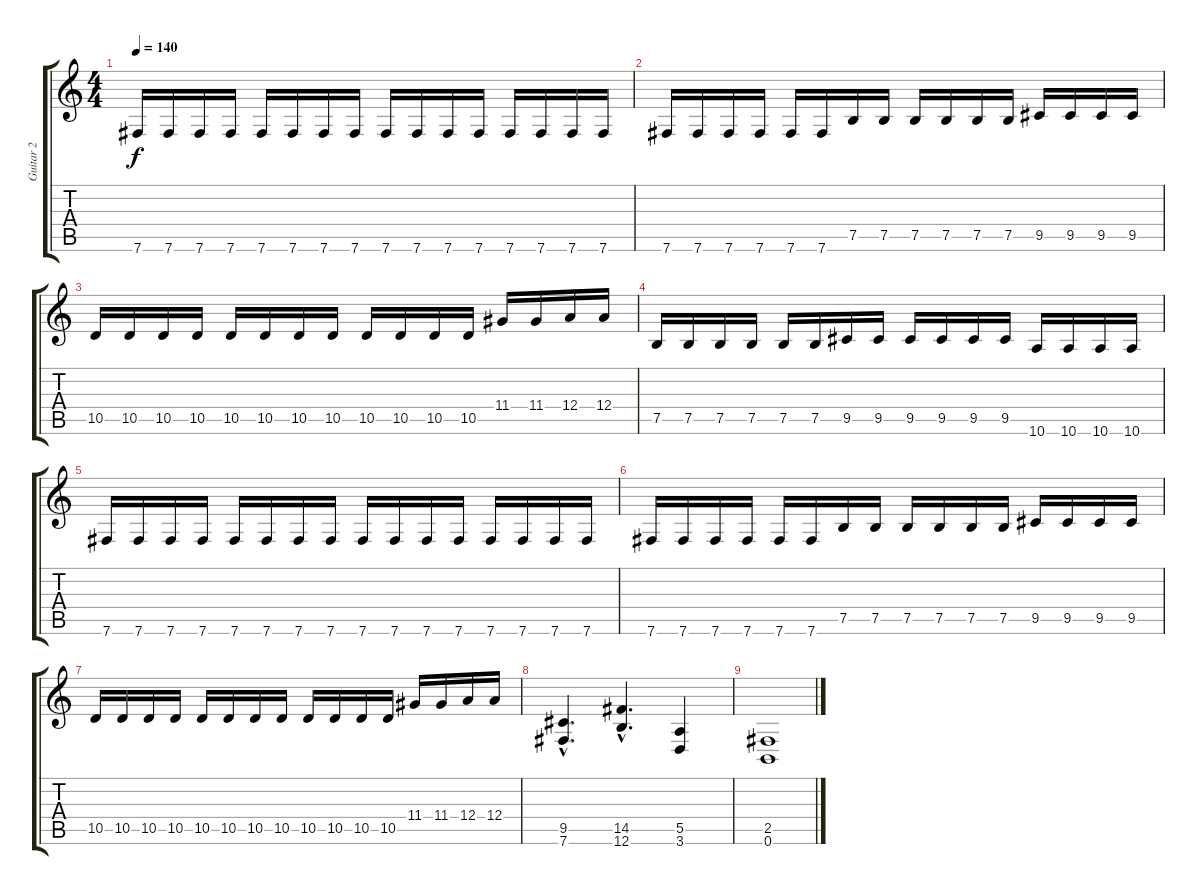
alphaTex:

\track ("Guitar 2" "Guitar 2") {instrument distortionguitar}
\staff {score tabs}
\tuning (B3 Gb3 D3 A2 E2 B1) {hide}
\ts (4 4)
\tempo 140
\clef g2
\ks c
7.6.16{dy f} 7.6.16 7.6.16 7.6.16 7.6.16 7.6.16 7.6.16 7.6.16 7.6.16 7.6.16 7.6.16 7.6.16 7.6.16 7.6.16 7.6.16 7.6.16 |
7.6.16 7.6.16 7.6.16 7.6.16 7.6.16 7.6.16 7.5.16 7.5.16 7.5.16 7.5.16 7.5.16 7.5.16 9.5.16 9.5.16 9.5.16 9.5.16 |
10.5.16 10.5.16 10.5.16 10.5.16 10.5.16 10.5.16 10.5.16 10.5.16 10.5.16 10.5.16 10.5.16 10.5.16 11.4.16 11.4.16 12.4.16 12.4.16 |
7.5.16 7.5.16 7.5.16 7.5.16 7.5.16 7.5.16 9.5.16 9.5.16 9.5.16 9.5.16 9.5.16 9.5.16 10.6.16 10.6.16 10.6.16 10.6.16 |
7.6.16 7.6.16 7.6.16 7.6.16 7.6.16 7.6.16 7.6.16 7.6.16 7.6.16 7.6.16 7.6.16 7.6.16 7.6.16 7.6.16 7.6.16 7.6.16 |
7.6.16 7.6.16 7.6.16 7.6.16 7.6.16 7.6.16 7.5.16 7.5.16 7.5.16 7.5.16 7.5.16 7.5.16 9.5.16 9.5.16 9.5.16 9.5.16 |
10.5.16 10.5.16 10.5.16 10.5.16 10.5.16 10.5.16 10.5.16 10.5.16 10.5.16 10.5.16 10.5.16 10.5.16 11.4.16 11.4.16 12.4.16 12.4.16 |
(9.5{hac} 7.6{hac}).4{d} (14.5{hac} 12.6{hac}).4{d} (5.5 3.6).4 |
(2.5 0.6).1
